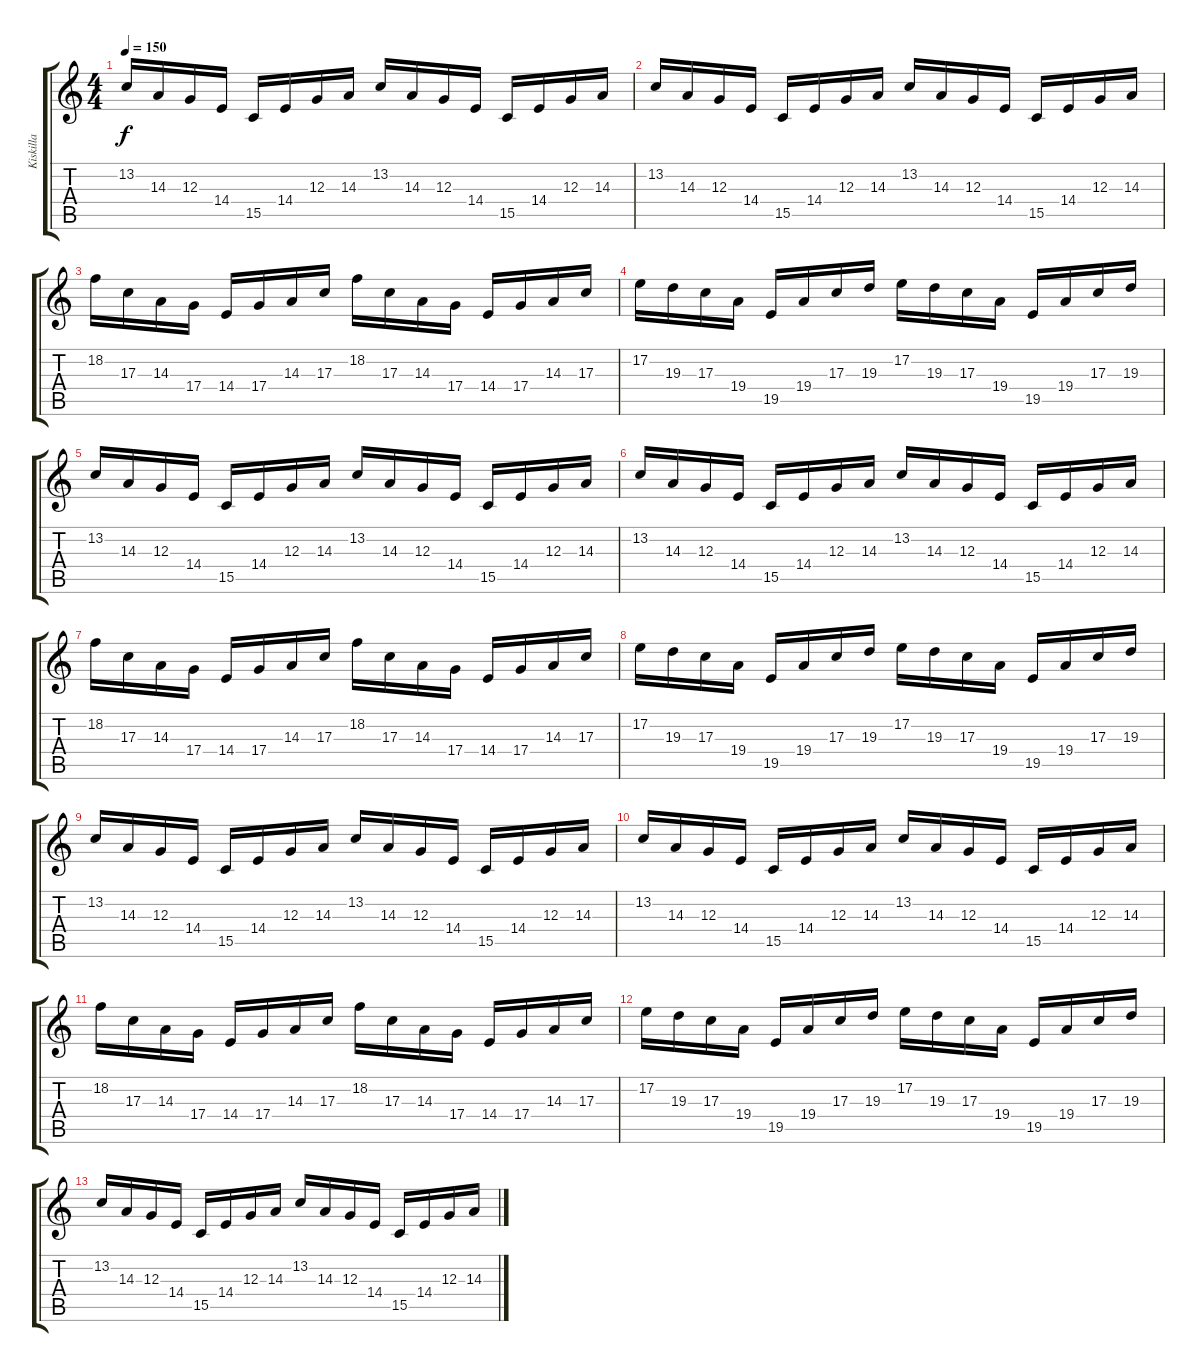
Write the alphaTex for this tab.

\track ("Kiskilla" "Kiskilla") {instrument harpsichord}
\staff {score tabs}
\tuning (E4 B3 G3 D3 A2 E2) {hide}
\ts (4 4)
\tempo 150
\clef g2
\ks c
13.2.16{dy f} 14.3.16 12.3.16 14.4.16 15.5.16 14.4.16 12.3.16 14.3.16 13.2.16 14.3.16 12.3.16 14.4.16 15.5.16 14.4.16 12.3.16 14.3.16 |
13.2.16{volume 10} 14.3.16 12.3.16 14.4.16 15.5.16 14.4.16 12.3.16 14.3.16 13.2.16 14.3.16 12.3.16 14.4.16 15.5.16 14.4.16 12.3.16 14.3.16 |
18.2.16 17.3.16 14.3.16 17.4.16 14.4.16 17.4.16 14.3.16 17.3.16 18.2.16 17.3.16 14.3.16 17.4.16 14.4.16 17.4.16 14.3.16 17.3.16 |
17.2.16{volume 9} 19.3.16 17.3.16 19.4.16 19.5.16 19.4.16 17.3.16 19.3.16 17.2.16 19.3.16 17.3.16 19.4.16 19.5.16 19.4.16 17.3.16 19.3.16 |
13.2.16{volume 8} 14.3.16 12.3.16 14.4.16 15.5.16 14.4.16 12.3.16 14.3.16 13.2.16 14.3.16 12.3.16 14.4.16 15.5.16 14.4.16 12.3.16 14.3.16 |
13.2.16{volume 7} 14.3.16 12.3.16 14.4.16 15.5.16 14.4.16 12.3.16 14.3.16 13.2.16 14.3.16 12.3.16 14.4.16 15.5.16 14.4.16 12.3.16 14.3.16 |
18.2.16 17.3.16 14.3.16 17.4.16 14.4.16 17.4.16 14.3.16 17.3.16 18.2.16 17.3.16 14.3.16 17.4.16 14.4.16 17.4.16 14.3.16 17.3.16 |
17.2.16{volume 6} 19.3.16 17.3.16 19.4.16 19.5.16 19.4.16 17.3.16 19.3.16 17.2.16 19.3.16 17.3.16 19.4.16 19.5.16 19.4.16 17.3.16 19.3.16 |
13.2.16{volume 5} 14.3.16 12.3.16 14.4.16 15.5.16 14.4.16 12.3.16 14.3.16 13.2.16 14.3.16 12.3.16 14.4.16 15.5.16 14.4.16 12.3.16 14.3.16 |
13.2.16{volume 4} 14.3.16 12.3.16 14.4.16 15.5.16 14.4.16 12.3.16 14.3.16 13.2.16 14.3.16 12.3.16 14.4.16 15.5.16 14.4.16 12.3.16 14.3.16 |
18.2.16{volume 3} 17.3.16 14.3.16 17.4.16 14.4.16 17.4.16 14.3.16 17.3.16 18.2.16 17.3.16 14.3.16 17.4.16 14.4.16 17.4.16 14.3.16 17.3.16 |
17.2.16{volume 2} 19.3.16 17.3.16 19.4.16 19.5.16 19.4.16 17.3.16 19.3.16 17.2.16 19.3.16 17.3.16 19.4.16 19.5.16 19.4.16 17.3.16 19.3.16 |
13.2.16{volume 1} 14.3.16 12.3.16 14.4.16 15.5.16 14.4.16 12.3.16 14.3.16 13.2.16 14.3.16 12.3.16 14.4.16 15.5.16 14.4.16 12.3.16 14.3.16
